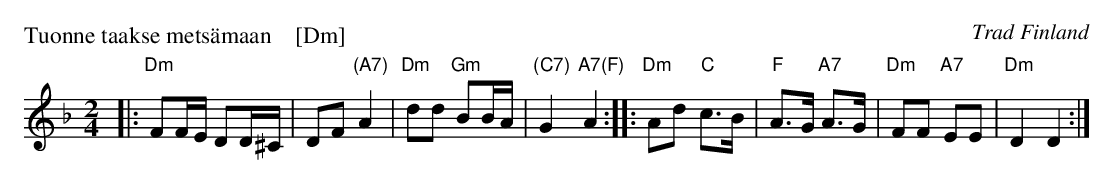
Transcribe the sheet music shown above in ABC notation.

X:1
P: Tuonne taakse mets\"amaan    [Dm]
O: Trad Finland
M: 2/4
L: 1/16
K: Dm
|: "Dm"F2FE D2D^C | D2F2 "(A7)"A4 | "Dm"d2d2 "Gm"B2BA | "(C7)"G4 "A7(F)"A4 :: "Dm"A2d2 "C"c3B | "F"A3G "A7"A3G | "Dm"F2F2 "A7"E2E2 | "Dm"D4 D4 :|
